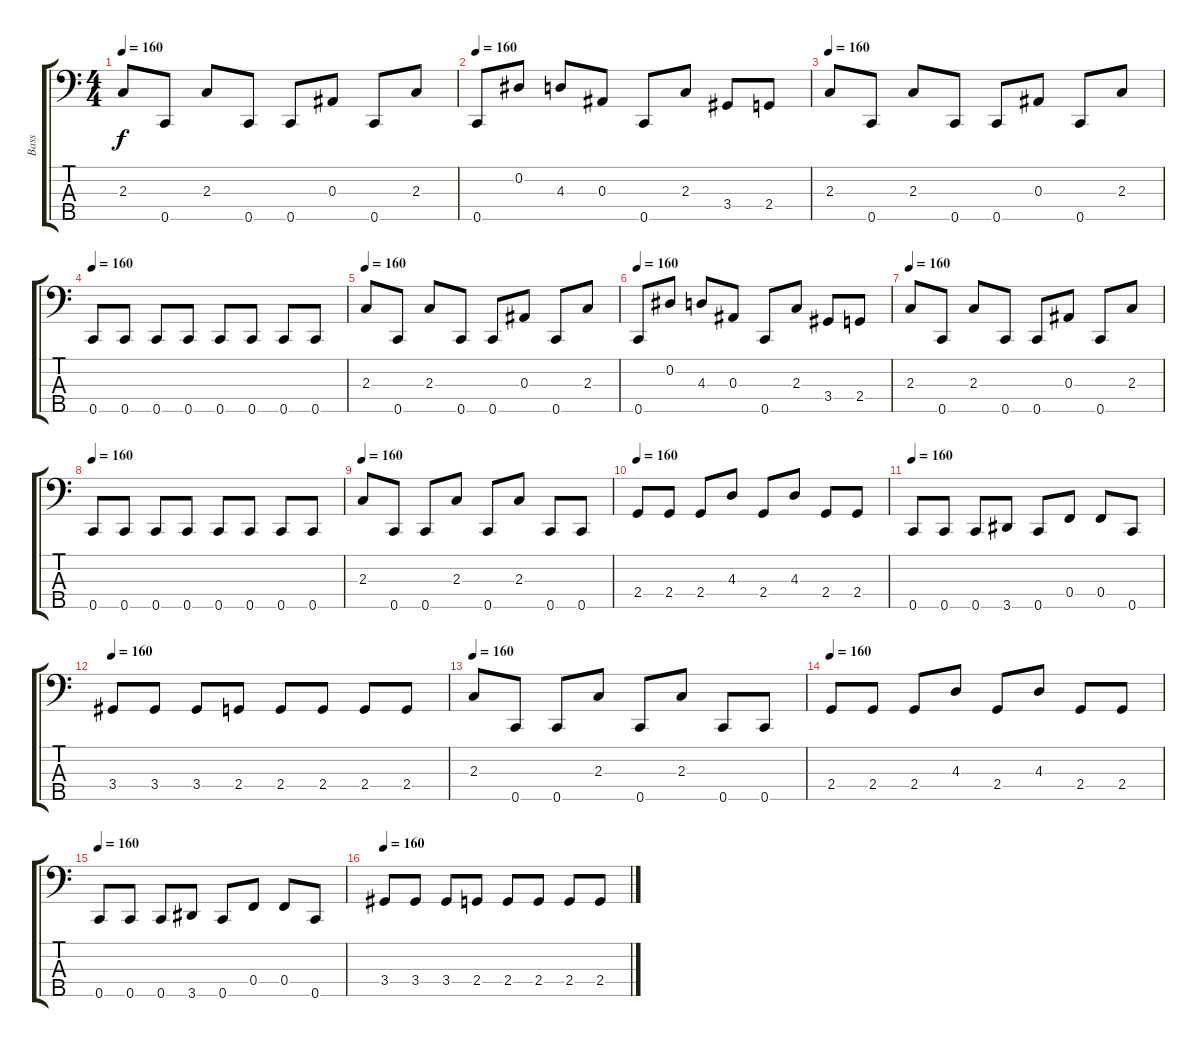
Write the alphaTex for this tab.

\track ("Bass" "Bass") {instrument electricbassfinger}
\staff {score tabs}
\tuning (Ab2 Eb2 Bb1 F1 C1) {hide}
\ts (4 4)
\tempo 160
\clef f4
\ks c
2.3.8{dy f} 0.5.8 2.3.8 0.5.8 0.5.8 0.3.8 0.5.8 2.3.8 |
\tempo 160
0.5.8 0.2.8 4.3.8 0.3.8 0.5.8 2.3.8 3.4.8 2.4.8 |
\tempo 160
2.3.8 0.5.8 2.3.8 0.5.8 0.5.8 0.3.8 0.5.8 2.3.8 |
\tempo 160
0.5.8 0.5.8 0.5.8 0.5.8 0.5.8 0.5.8 0.5.8 0.5.8 |
\tempo 160
2.3.8 0.5.8 2.3.8 0.5.8 0.5.8 0.3.8 0.5.8 2.3.8 |
\tempo 160
0.5.8 0.2.8 4.3.8 0.3.8 0.5.8 2.3.8 3.4.8 2.4.8 |
\tempo 160
2.3.8 0.5.8 2.3.8 0.5.8 0.5.8 0.3.8 0.5.8 2.3.8 |
\tempo 160
0.5.8 0.5.8 0.5.8 0.5.8 0.5.8 0.5.8 0.5.8 0.5.8 |
\tempo 160
2.3.8 0.5.8 0.5.8 2.3.8 0.5.8 2.3.8 0.5.8 0.5.8 |
\tempo 160
2.4.8 2.4.8 2.4.8 4.3.8 2.4.8 4.3.8 2.4.8 2.4.8 |
\tempo 160
0.5.8 0.5.8 0.5.8 3.5.8 0.5.8 0.4.8 0.4.8 0.5.8 |
\tempo 160
3.4.8 3.4.8 3.4.8 2.4.8 2.4.8 2.4.8 2.4.8 2.4.8 |
\tempo 160
2.3.8 0.5.8 0.5.8 2.3.8 0.5.8 2.3.8 0.5.8 0.5.8 |
\tempo 160
2.4.8 2.4.8 2.4.8 4.3.8 2.4.8 4.3.8 2.4.8 2.4.8 |
\tempo 160
0.5.8 0.5.8 0.5.8 3.5.8 0.5.8 0.4.8 0.4.8 0.5.8 |
\tempo 160
3.4.8 3.4.8 3.4.8 2.4.8 2.4.8 2.4.8 2.4.8 2.4.8
